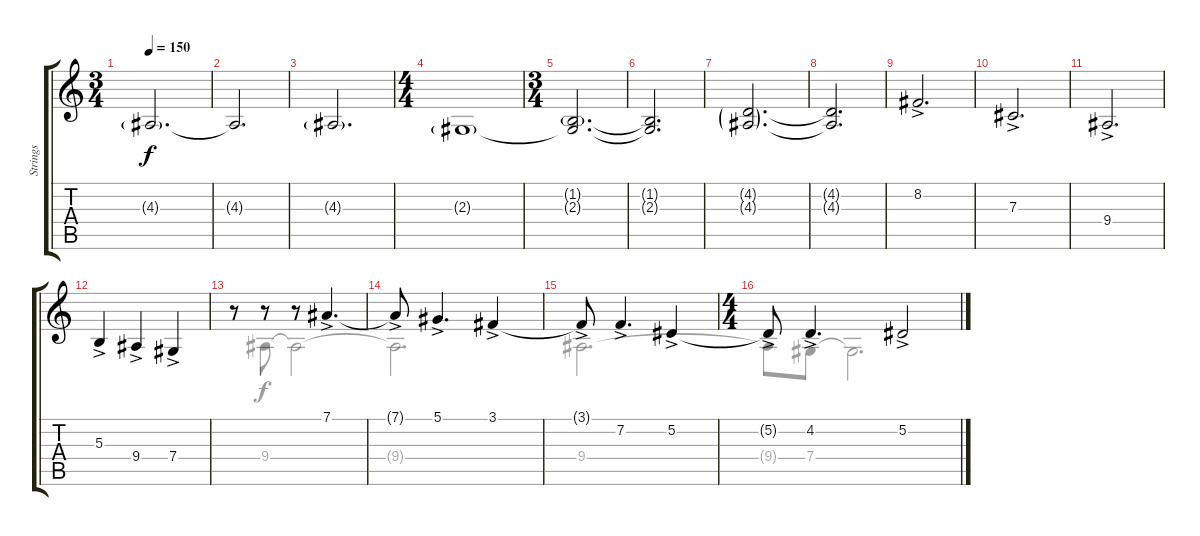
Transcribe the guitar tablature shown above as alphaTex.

\track ("Strings" "Strings") {instrument stringensemble1}
\staff {score tabs}
\tuning (Eb4 Bb3 Gb3 Db3 Ab2 Eb2) {hide}
\voice
\ts (3 4)
\tempo 150
\clef g2
\ks c
4.3{g}.2{d dy f} |
4.3{t}.2{d} |
4.3{g}.2{d} |
\ts (4 4)
2.3{g}.1 |
\ts (3 4)
(1.2{g} 2.3{t}).2{d} |
(1.2{t} 2.3{t}).2{d} |
(4.2{g} 4.3{g}).2{d} |
(4.2{t} 4.3{t}).2{d} |
8.2{ac}.2{d} |
7.3{ac}.2{d} |
9.4{ac}.2{d} |
5.3{ac}.4 9.4{ac}.4 7.4{ac}.4 |
r.8 r.8 r.8 7.1{ac}.4{d} |
7.1{ac t}.8 5.1{ac}.4{d} 3.1{ac}.4 |
3.1{ac t}.8 7.2{ac}.4{d} 5.2{ac}.4 |
\ts (4 4)
5.2{ac t}.8 4.2{ac}.4{d} 5.2{ac}.2
\voice
\clef g2
\ottava regular
\simile none
\ks c
|
|
|
|
|
|
|
|
|
|
|
|
r.8 9.4.8 9.4{t}.2 |
9.4{t}.2{d} |
9.4.2{d} |
9.4{t}.8 7.4.8 7.4{t}.2{d}
